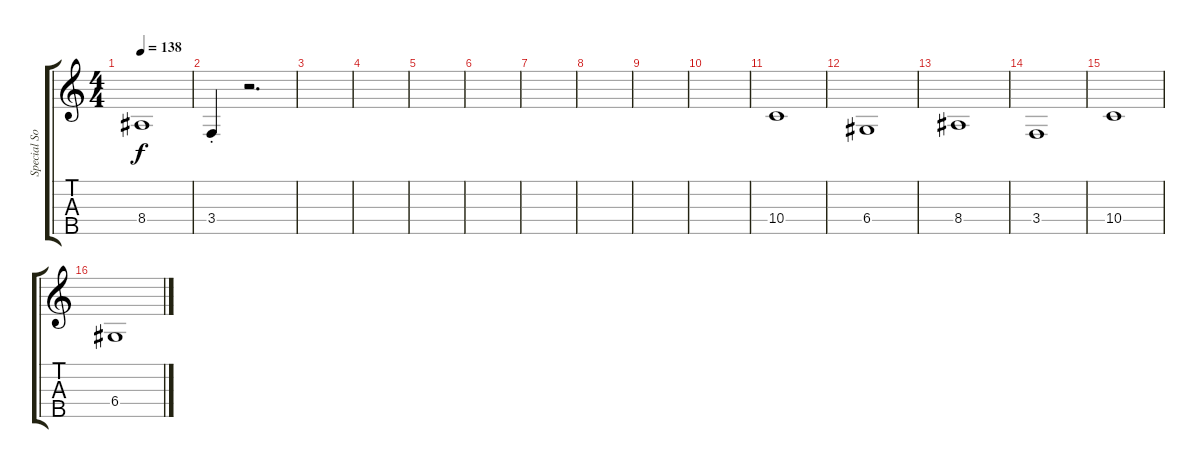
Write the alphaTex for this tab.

\track ("Special Sound 1" "Special So") {instrument stringensemble1}
\staff {score tabs}
\tuning (E4 B3 G3 D3 A2) {hide}
\ts (4 4)
\tempo 138
\clef g2
\ks c
8.4.1{dy f} |
3.4{st}.4 r.2{d} |
|
|
|
|
|
|
|
|
10.4.1 |
6.4.1 |
8.4.1 |
3.4.1 |
10.4.1 |
6.4.1
